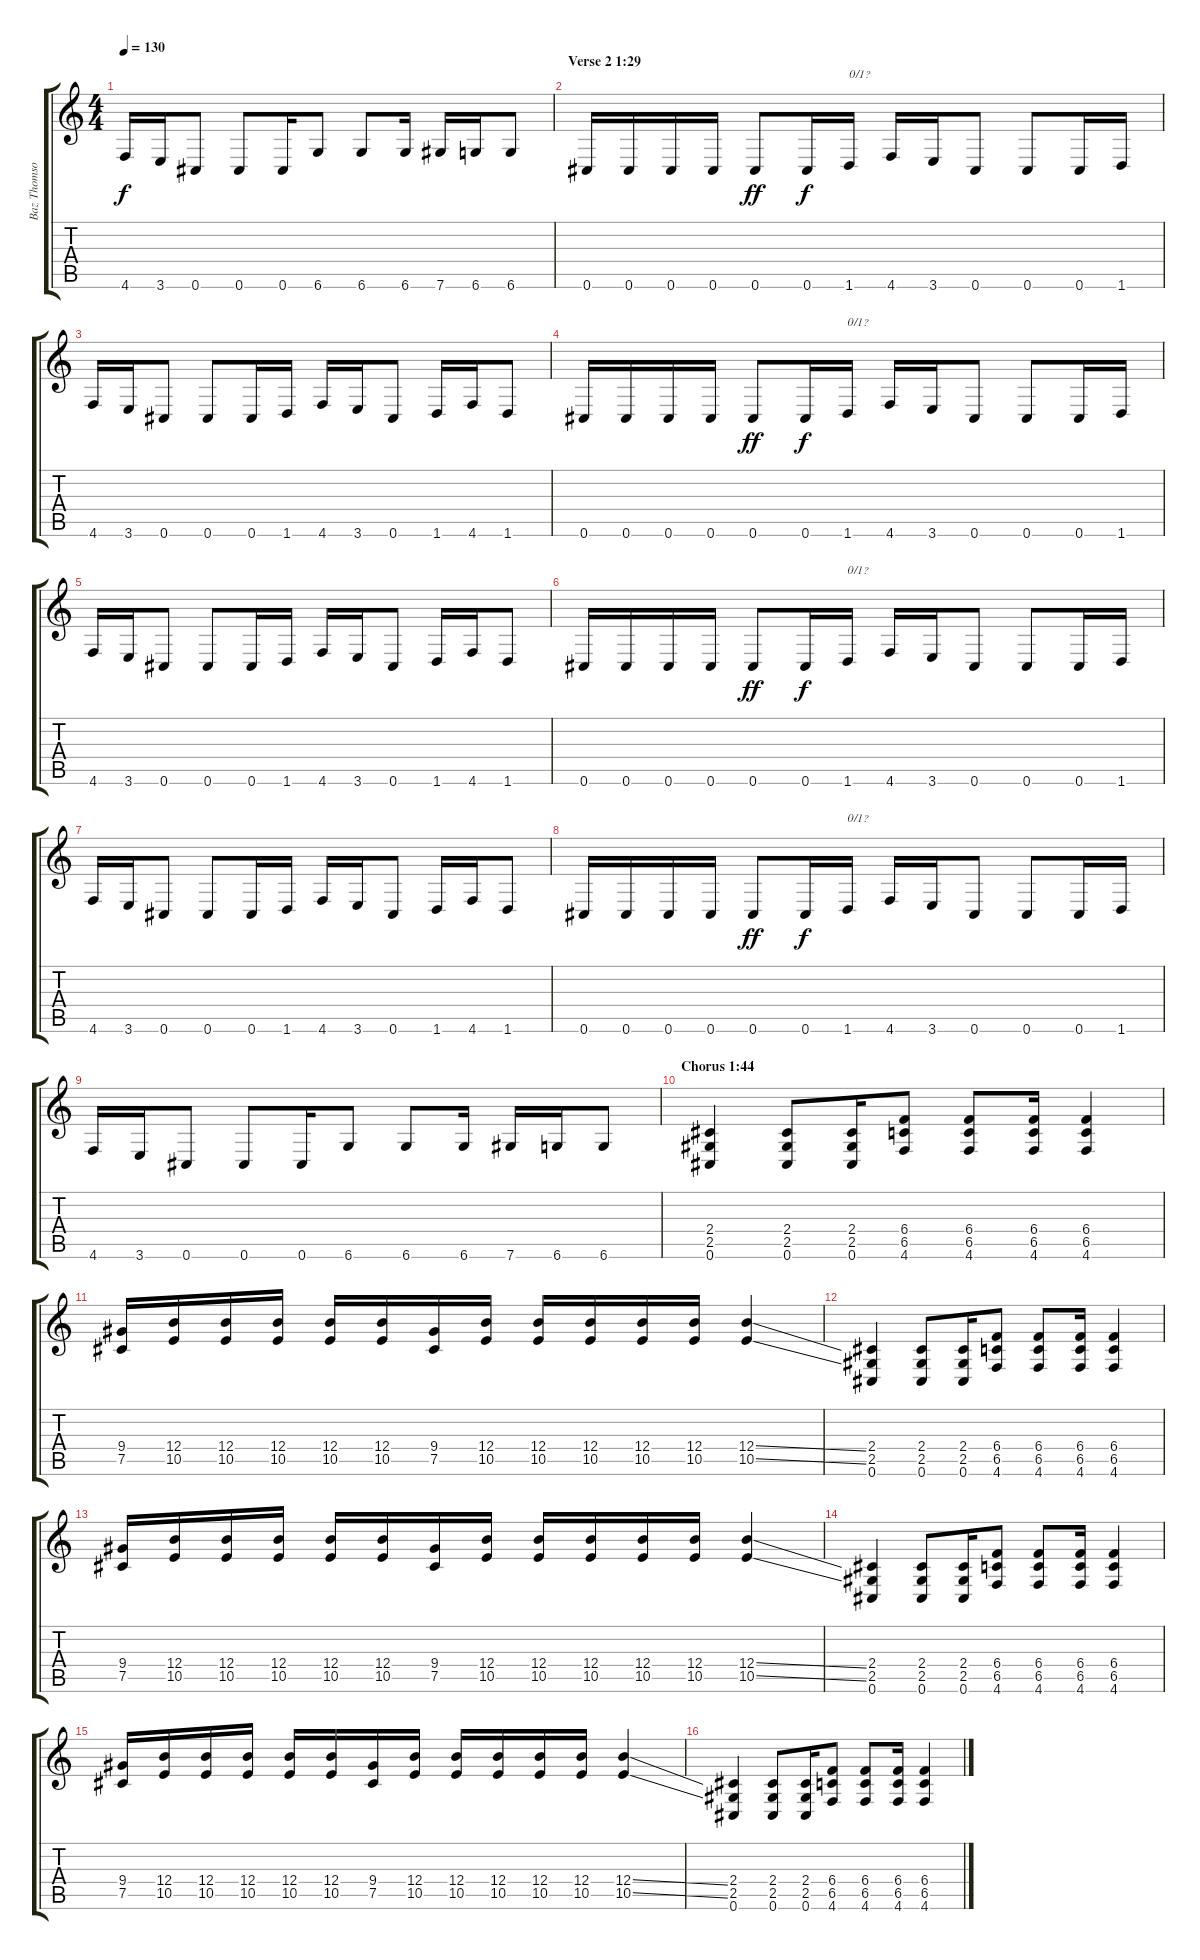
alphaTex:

\track ("Baz Thomson (Lead Guitar)" "Baz Thomso") {instrument distortionguitar}
\staff {score tabs}
\tuning (Db4 Ab3 E3 B2 Gb2 Db2) {hide}
\ts (4 4)
\tempo 130
\clef g2
\ks c
4.6.16{dy f} 3.6.16 0.6.8 0.6.8 0.6.16 6.6.8 6.6.8 6.6.16 7.6.16 6.6.16 6.6.8 |
\section ("" "Verse 2 1:29")
0.6.16 0.6.16 0.6.16 0.6.16 0.6.8{dy ff} 0.6.16{dy f} 1.6.16{txt "0/1?"} 4.6.16 3.6.16 0.6.8 0.6.8 0.6.16 1.6.16 |
4.6.16 3.6.16 0.6.8 0.6.8 0.6.16 1.6.16 4.6.16 3.6.16 0.6.8 1.6.16 4.6.16 1.6.8 |
0.6.16 0.6.16 0.6.16 0.6.16 0.6.8{dy ff} 0.6.16{dy f} 1.6.16{txt "0/1?"} 4.6.16 3.6.16 0.6.8 0.6.8 0.6.16 1.6.16 |
4.6.16 3.6.16 0.6.8 0.6.8 0.6.16 1.6.16 4.6.16 3.6.16 0.6.8 1.6.16 4.6.16 1.6.8 |
0.6.16 0.6.16 0.6.16 0.6.16 0.6.8{dy ff} 0.6.16{dy f} 1.6.16{txt "0/1?"} 4.6.16 3.6.16 0.6.8 0.6.8 0.6.16 1.6.16 |
4.6.16 3.6.16 0.6.8 0.6.8 0.6.16 1.6.16 4.6.16 3.6.16 0.6.8 1.6.16 4.6.16 1.6.8 |
0.6.16 0.6.16 0.6.16 0.6.16 0.6.8{dy ff} 0.6.16{dy f} 1.6.16{txt "0/1?"} 4.6.16 3.6.16 0.6.8 0.6.8 0.6.16 1.6.16 |
4.6.16 3.6.16 0.6.8 0.6.8 0.6.16 6.6.8 6.6.8 6.6.16 7.6.16 6.6.16 6.6.8 |
\section ("" "Chorus 1:44")
(2.4 2.5 0.6).4 (2.4 2.5 0.6).8 (2.4 2.5 0.6).16 (6.4 6.5 4.6).8 (6.4 6.5 4.6).8 (6.4 6.5 4.6).16 (6.4 6.5 4.6).4 |
(9.4 7.5).16 (12.4 10.5).16 (12.4 10.5).16 (12.4 10.5).16 (12.4 10.5).16 (12.4 10.5).16 (9.4 7.5).16 (12.4 10.5).16 (12.4 10.5).16 (12.4 10.5).16 (12.4 10.5).16 (12.4 10.5).16 (12.4{ss} 10.5{ss}).4 |
(2.4 2.5 0.6).4 (2.4 2.5 0.6).8 (2.4 2.5 0.6).16 (6.4 6.5 4.6).8 (6.4 6.5 4.6).8 (6.4 6.5 4.6).16 (6.4 6.5 4.6).4 |
(9.4 7.5).16 (12.4 10.5).16 (12.4 10.5).16 (12.4 10.5).16 (12.4 10.5).16 (12.4 10.5).16 (9.4 7.5).16 (12.4 10.5).16 (12.4 10.5).16 (12.4 10.5).16 (12.4 10.5).16 (12.4 10.5).16 (12.4{ss} 10.5{ss}).4 |
(2.4 2.5 0.6).4 (2.4 2.5 0.6).8 (2.4 2.5 0.6).16 (6.4 6.5 4.6).8 (6.4 6.5 4.6).8 (6.4 6.5 4.6).16 (6.4 6.5 4.6).4 |
(9.4 7.5).16 (12.4 10.5).16 (12.4 10.5).16 (12.4 10.5).16 (12.4 10.5).16 (12.4 10.5).16 (9.4 7.5).16 (12.4 10.5).16 (12.4 10.5).16 (12.4 10.5).16 (12.4 10.5).16 (12.4 10.5).16 (12.4{ss} 10.5{ss}).4 |
(2.4 2.5 0.6).4 (2.4 2.5 0.6).8 (2.4 2.5 0.6).16 (6.4 6.5 4.6).8 (6.4 6.5 4.6).8 (6.4 6.5 4.6).16 (6.4 6.5 4.6).4
